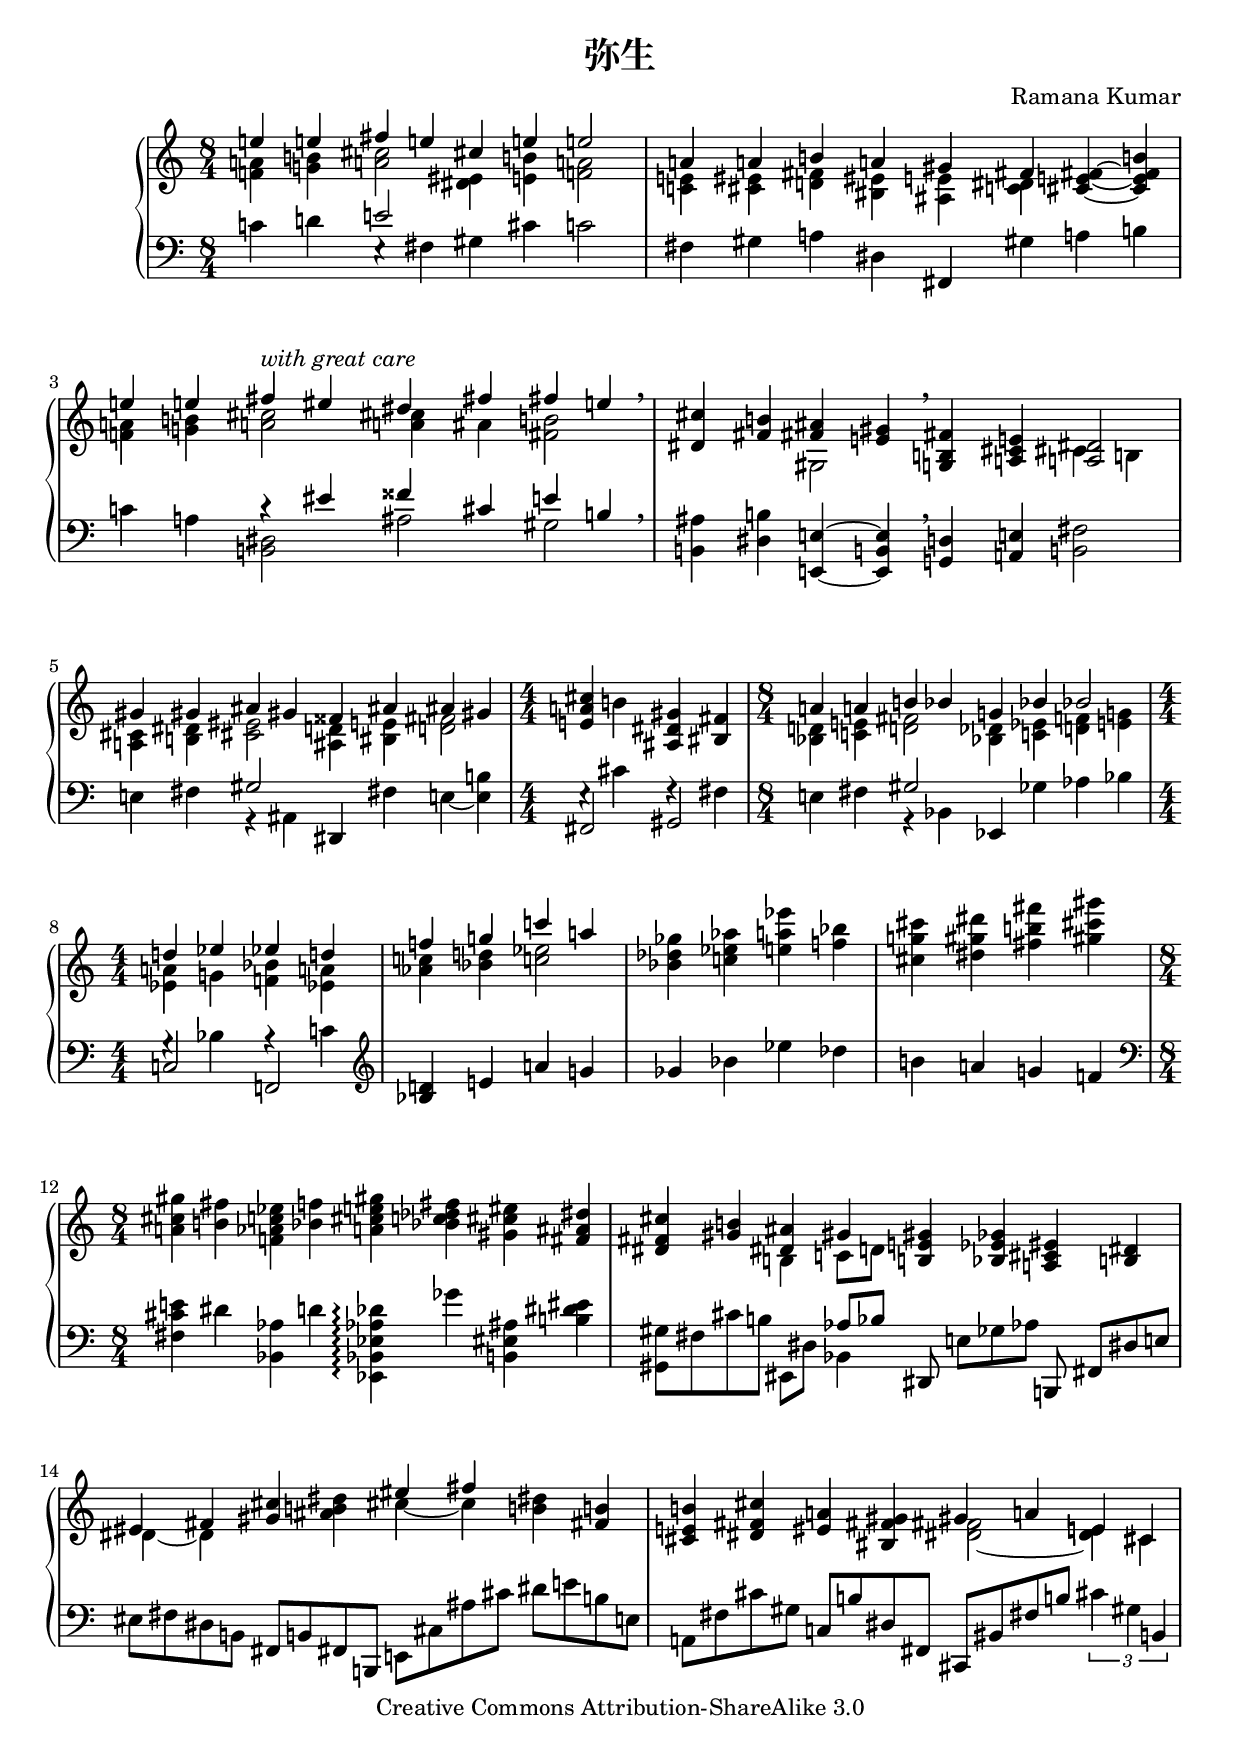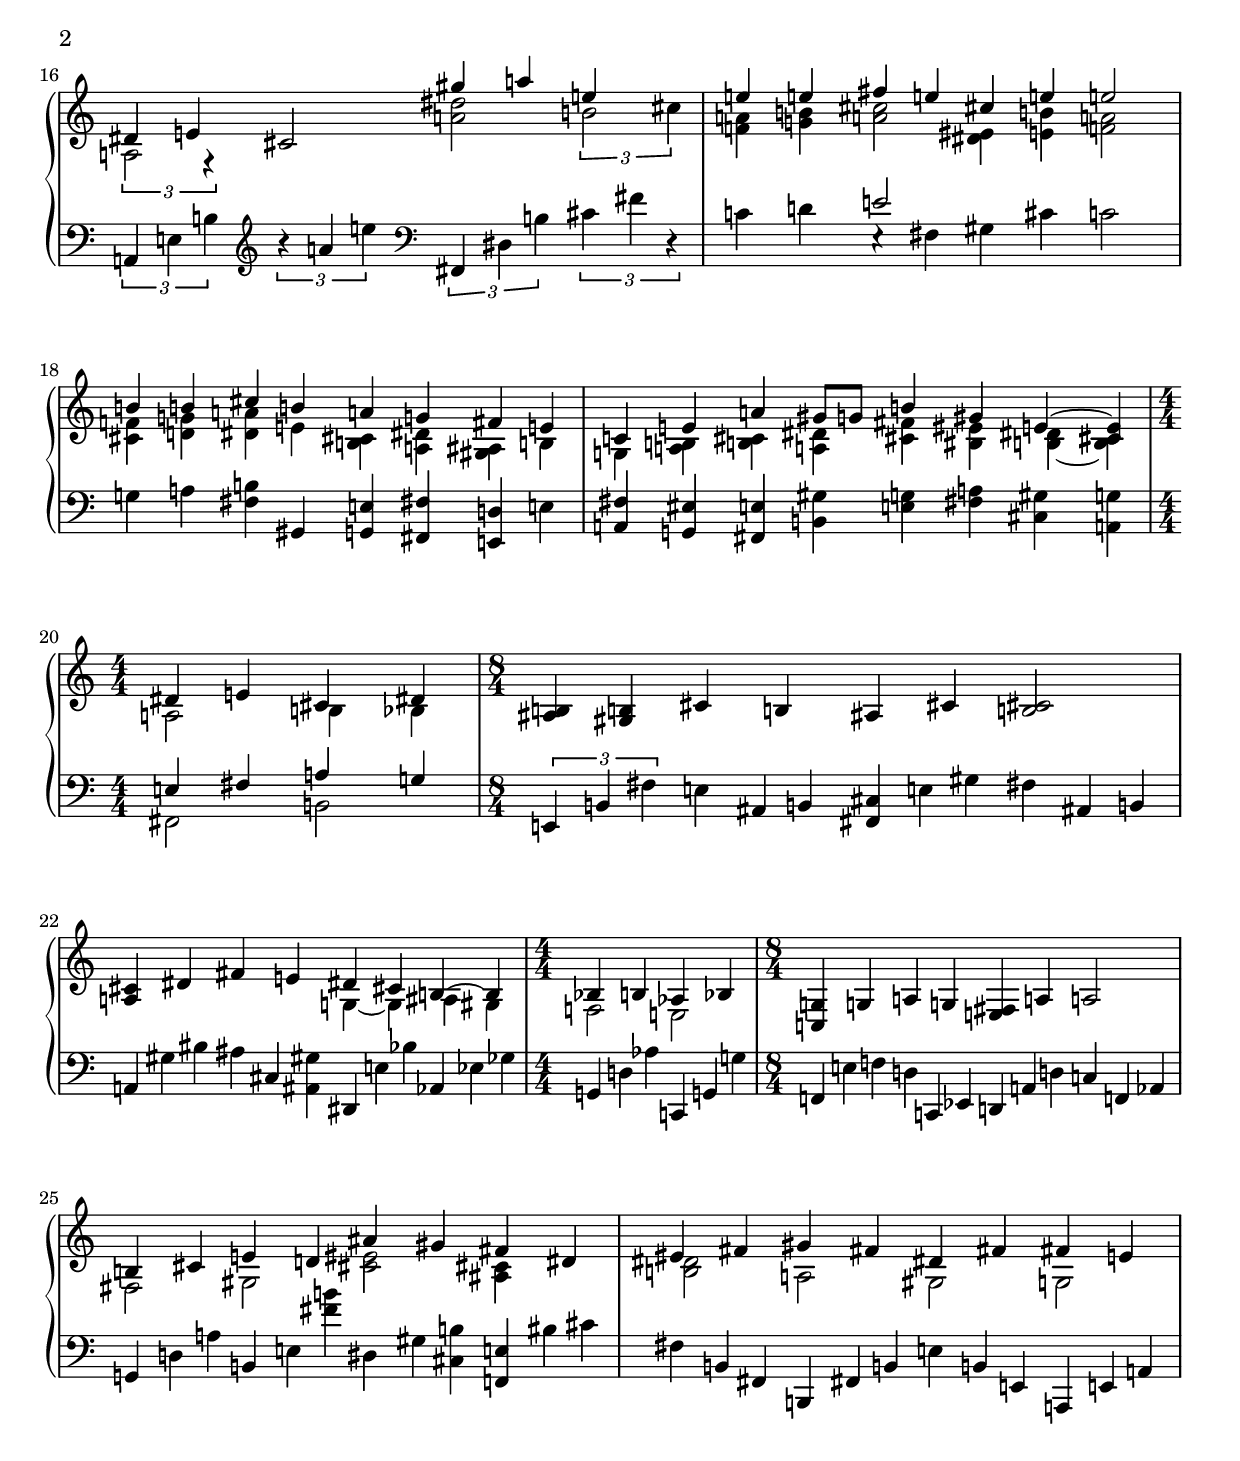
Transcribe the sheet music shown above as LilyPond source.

\version "2.15.39"

\header {
  title = "弥生"
  composer = "Ramana Kumar"
  date = "2012"
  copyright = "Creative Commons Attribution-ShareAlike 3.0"
}

#(ly:set-option 'point-and-click #f)

\score {
  \new PianoStaff <<
    \new Staff {
      \accidentalStyle #'PianoStaff "dodecaphonic"
      \override PianoStaff.TimeSignature #'style = #'numbered
      \clef treble
      \time 8/4
        << {e''4 e'' fis'' e'' cis'' e'' e''2}
        \\ {<f' a'>4 <g' b'> <a' cis''>2 <dis' eis'>4  <e' b'> <f' a'>2} >>
      | << {a'4 a' b' a' gis' fis'}
        \\ {<c' e'>4 <cis' eis'> <d' fis'> <bis eis'> <ais e'> <c' dis'> } >>
        <cis' e' fis'>4 ~ <cis' e' fis' b'>
      | << {e''4 e'' fis'' -\markup{\italic "with great care"} eis''
            dis'' fis'' fis'' e''}
        \\ {<f' a'>4 <g' b'> <a' cis''>2
            <a' cis''>4 ais' <fis' b'>2} >> \breathe
      | <dis' cis''>4 <fis' b'>
        << {<fis' ais'>4 <e' gis'>} \\ gis2 >> \breathe
        <g b fis'>4 <a cis' e'> << <a dis'>2 \\ {cis'4 b} >>
      | << {gis'4 gis' ais' gis' fisis' ais' ais' gis'}
        \\ { <a cis'>4 <b dis'> <cis' eis'>2 <ais d'>4 <bis e'> <d' fis'>2 }>>
      | \time 4/4
        <e' a' cis''>4 b' <ais dis' gis'> <bis fis'>
      | \time 8/4
        << {a'4 a' b' bes' g' bes' bes'2}
        \\ { <bes d'>4 <c' e'> <d' fis'>2
             <bes des'>4 <c' ees'> <d' f'> <e' g'>} >>
      | \time 4/4
        << {d''4 ees'' ees'' d''}
        \\ {<ees' a'>4 g' <f' bes'> <ees' a'>} >>
      | << {f''4 g'' c''' a''}
        \\ {<aes' c''>4 <bes' d''> <c'' ees''>2} >>
      | <bes' des'' ges''>4 <c'' ees'' aes''> <e'' a'' ees'''> <f'' bes''>
      | <cis'' g'' cis'''> <dis'' gis'' dis'''>
        <fis'' b'' fis'''> <gis'' cis''' gis'''>
      | \time 8/4
        <a' cis'' gis''> <b' fis''> <f' aes' c'' ees''> <bes' f''>
        <a' cis'' e'' gis''> <bes' c'' des'' fis''>
        <gis' cis'' eis''> <fis' ais' dis''>
      | <dis' fis' cis''> <gis' b'> << { <dis' ais'>  gis' } \\ { b c'8 d' } >>
        <b e' gis'>4 <bes ees' ges'> <a cis' eis'> <b dis'>
      | << { eis' fis' } \\ { dis' ~ dis' } >> <gis' cis''>
        <ais' b' dis''>
        << { eis'' fis'' } \\ { cis'' ~ cis'' } >>
        <b' dis''> <fis' b'>
      | <cis' e' b'> <dis' fis' cis''> <eis' a'> <bis fis' gis'>
        << { gis' a' e' cis' } \\ { <dis' fis'>2 ~ <dis' e'>4 cis' } >>
      | << { dis'4 e' cis'2 } \\ { \times 2/3 { a2 r4 } } >>
        << { gis'' a'' e'' } \\ { <a' dis''>2 \times 2/3 { b'2 cis''4 } } >>
      | << {e''4 e'' fis'' e'' cis'' e'' e''2}
        \\ {<f' a'>4 <g' b'> <a' cis''>2 <dis' eis'>4  <e' b'> <f' a'>2} >>
      | << { b'4  b' cis'' b' a' g' fis' e' }
        \\ { <cis' f'> <d' g'> <dis' a'> e'
             <b cis'> <a dis'> <gis ais> b } >>
      | << { c' e' a' gis'8 g' b'4 gis' e' ~ <cis' e'> }
        \\ { g <a b> <b cis'> <a dis'>
             <cis' fis'> <bis eis'> <b dis'> ~ <b cis'> } >>
      | \time 4/4
        << { dis'4 e' cis' dis' }
        \\ { a2 b4 bes } >>
      | \time 8/4
        <ais b>4 <gis b> cis' b ais cis' <b cis'>2
      | <a cis'>4 dis' fis' e' 
        << { dis' cis' b ~ b }
        \\ { g4 ~ g ais gis } >>
      | \time 4/4
        << { bes b aes bes }
        \\ { f2 e } >>
      | \time 8/4
        <c g>4 g a g <e fis> a a2
      | << { b4 cis' e' d' ais' gis' fis' dis' }
        \\ { fis2 gis <cis' eis'> <ais cis'>4 s } >>
      | << { eis'4 fis' gis' fis' dis' fis' fis' e' }
        \\ { <b dis'>2 a gis g } >>
    }
    \new Staff {
      \clef bass
        c'4 d' << e'2 \\ {e4\rest fis} >> gis cis' c'2
      | fis4 gis a dis fis, gis a b
      | c'4 a << {r4 eis' fisis' cis' e' b} \\ {<b, dis>2 ais gis} >> \breathe
      | <b, ais>4 <dis b> <e, e> ~ <e, b, e> \breathe <g, d>4 <a, e> <b, fis>2
      | e4 fis << gis2 \\ {r4 ais,} >> dis, fis e ~ <e b>
      | << {fis,2 gis,} \\ {e4\rest cis' f\rest fis} >>
      | e4 fis << gis2 \\ {r4 bes,} >> ees, ges aes bes
      | << {c2 f,} \\ {g4\rest bes a\rest c'} >>
      | \clef treble <bes d'>4 e' a' g'
      | ges' bes' ees'' des''
      | b' a' g' f'
      | \clef bass <fis cis' e'>4 dis' <bes, aes> d'
         <ees, bes, ees aes des'>\arpeggio ges' <b, eis ais> <b dis' eis'>
        \set beatStructure = #'(2 2 2 2)
      | <gis, gis>8 fis cis' b << { s4 aes8 bes } \\ { eis, dis bes,4 } >>
        dis,8 e [ ges aes ] b,, fis, [ dis e ]
      | eis fis dis b, fis, b, fis, b,, e, cis ais cis' dis' e' b e
      | a, fis cis' gis c b dis fis,
        cis, bis, fis b
        \set tupletSpannerDuration = #(ly:make-moment 2 4)
        \times 2/3 { cis'4 gis b, }
      | \times 2/3 { a, e b \clef treble r a' e'' \clef bass fis, dis b cis' fis' r}
      | c'4 d' << e'2 \\ {e4\rest fis} >> gis cis' c'2
      | g4 a <fis b> gis, <g, e> <fis, fis> <e, d> e
      | <a, fis> <g, eis> <fis, e> <b, gis> <e g> <fis a> <cis gis> <a, g>
      | << {e4 fis a g} \\ {fis,2 b,} >>
      | \times 2/3 { e,4 b, fis } e4*2/3 ais, b,
        <fis, cis> e gis fis ais, b,
      | a, gis bis ais cis <ais, gis> dis, e bes aes, ees ges
      | g, d aes c, g, g
      | f, e f d c, ees, d, a, d c f, aes,
      | g, d a b, e <fis' b'> dis gis <cis b> <f, e> bis cis'
      | fis b, fis, b,, fis, b, e b, e, a,, e, a,
    }
  >>
}
